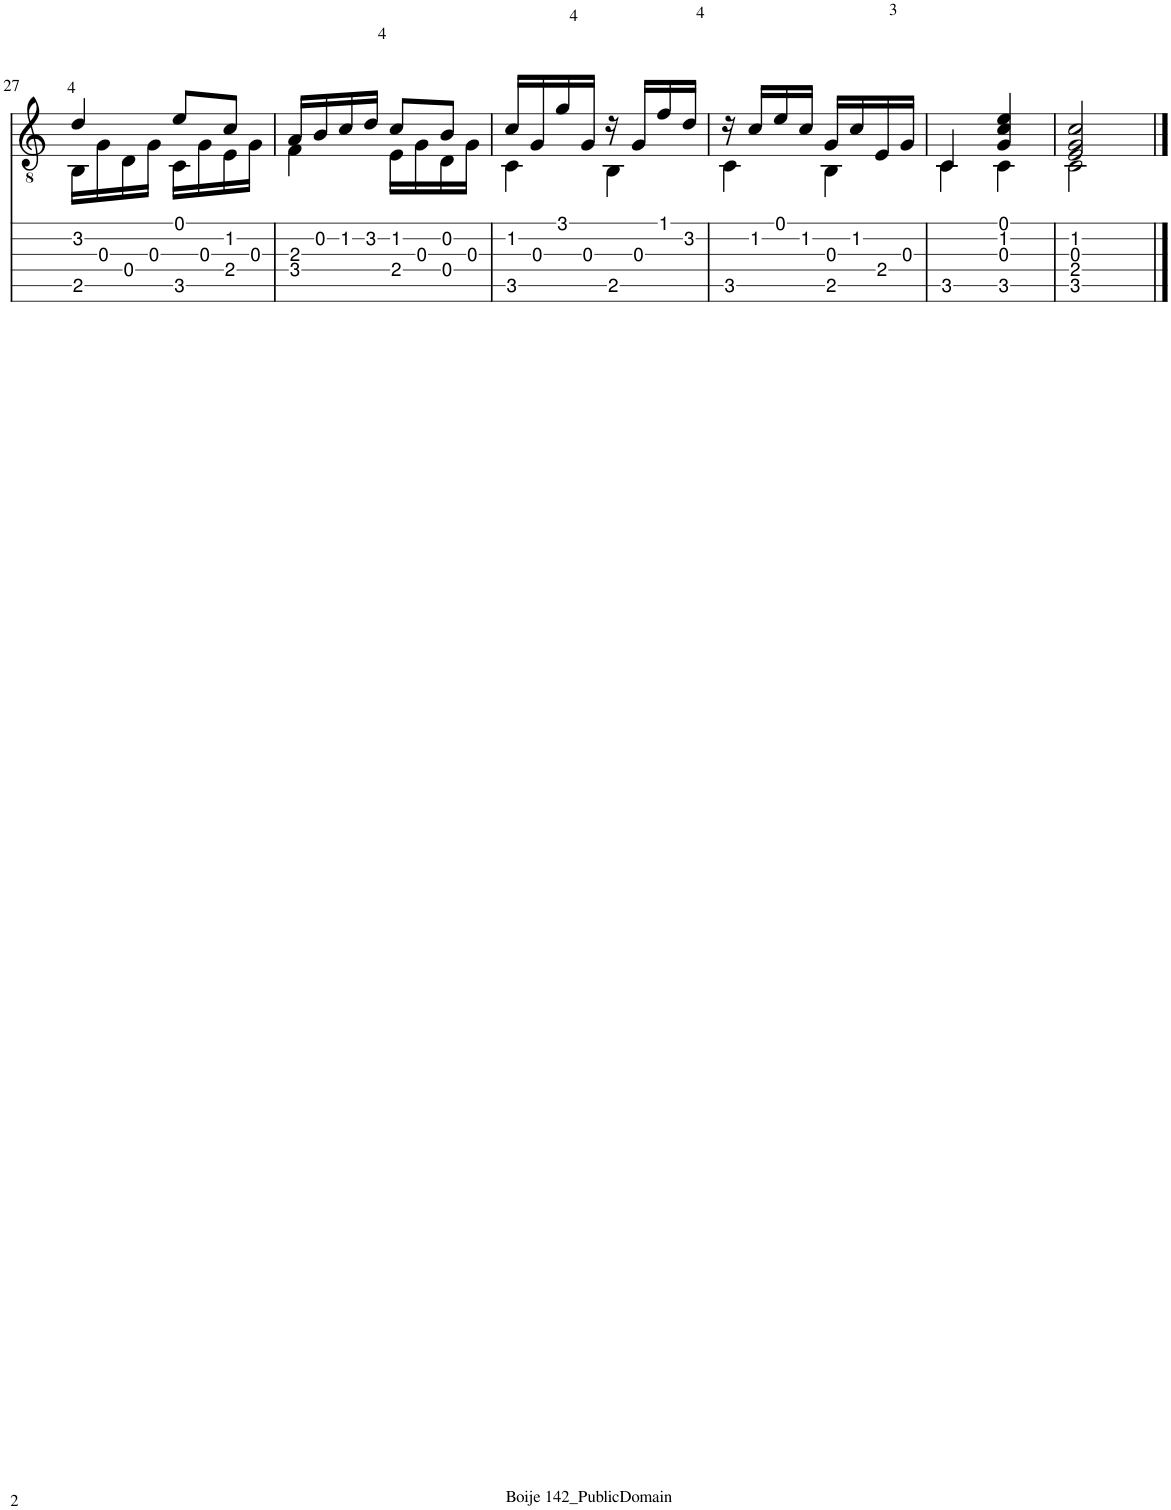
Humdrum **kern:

**kern	**kern
*part1	*part1
*staff2	*staff1
*I"Guitar	*
*I'Guit.	*
!!LO:PB:g=z
*	*clefGv2
*k[]	*k[]
*M2/4	*M2/4
=27	=27
*^	*^
4d	16BBLL	4d/	16BB\LL
.	16GJ	.	16G\
.	16DL	.	16D\
.	16GJJ	.	16G\JJ
8eL	16CLL	8e/L	16C\LL
.	16GJ	.	16G\
8cJ	16EL	8c/J	16E\
.	16GJJ	.	16G\JJ
=28	=28	=28	=28
16ALL	4F	16A/LL	4F\
16BJ	.	16B/	.
16cL	.	16c/	.
16dJJ	.	16d/JJ	.
8cL	16ELL	8c/L	16E\LL
.	16GJ	.	16G\
8BJ	16DL	8B/J	16D\
.	16GJJ	.	16G\JJ
=29	=29	=29	=29
16cLL	4C	16c/LL	4C\
16GJ	.	16G/	.
16gL	.	16g/	.
16GJJ	.	16G/JJ	.
16r	4BB	16r	4BB\
16GLL	.	16G/LL	.
16f	.	16f/	.
16dJJ	.	16d/JJ	.
=30	=30	=30	=30
16r	4C	16r	4C\
16cLL	.	16c/LL	.
16e	.	16e/	.
16cJJ	.	16c/JJ	.
16GLL	4BB	16G/LL	4BB\
16cJ	.	16c/	.
16EL	.	16E/	.
16GJJ	.	16G/JJ	.
=31	=31	=31	=31
4C	4C	4C/	4C\
4G 4c 4e	4C	4G/ 4c/ 4e/	4C\
=32	=32	=32	=32
2E 2G 2c	2C	2E/ 2G/ 2c/	2C\
*v	*v	*	*
*	*v	*v
==	==
*-	*-
